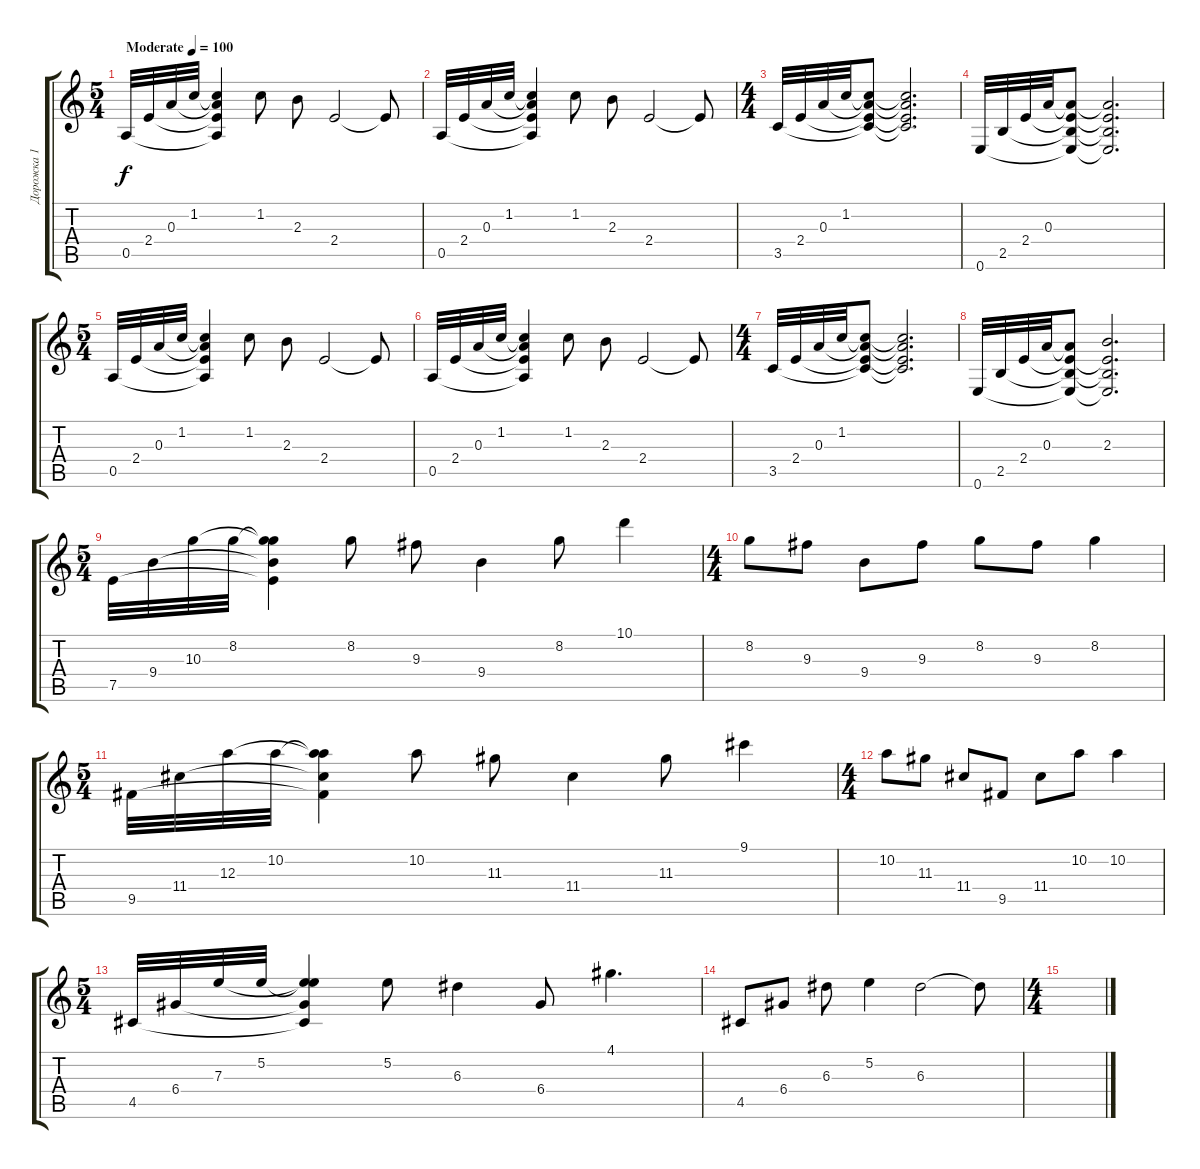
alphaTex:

\track ("Дорожка 1" "Дорожка 1") {instrument acousticguitarsteel}
\staff {score tabs}
\tuning (E4 B3 A3 D3 A2 E2) {hide}
\ts (5 4)
\tempo (100 "Moderate")
\clef g2
\ks c
0.5.32{dy f instrument acousticguitarsteel} 2.4.32 0.3.32 1.2.32 (1.2{t} 0.3{t} 2.4{t} 0.5{t}).4 1.2.8 2.3.8 2.4.2 2.4{t}.8 |
0.5.32 2.4.32 0.3.32 1.2.32 (1.2{t} 0.3{t} 2.4{t} 0.5{t}).4 1.2.8 2.3.8 2.4.2 2.4{t}.8 |
\ts (4 4)
3.5.32 2.4.32 0.3.32 1.2.32 (1.2{t} 0.3{t} 2.4{t} 3.5{t}).8 (1.2{t} 0.3{t} 2.4{t} 3.5{t}).2{d} |
0.6.32 2.5.32 2.4.32 0.3.32 (0.3{t} 2.4{t} 2.5{t} 0.6{t}).8 (0.3{t} 2.4{t} 2.5{t} 0.6{t}).2{d} |
\ts (5 4)
0.5.32 2.4.32 0.3.32 1.2.32 (1.2{t} 0.3{t} 2.4{t} 0.5{t}).4 1.2.8 2.3.8 2.4.2 2.4{t}.8 |
0.5.32 2.4.32 0.3.32 1.2.32 (1.2{t} 0.3{t} 2.4{t} 0.5{t}).4 1.2.8 2.3.8 2.4.2 2.4{t}.8 |
\ts (4 4)
3.5.32 2.4.32 0.3.32 1.2.32 (1.2{t} 0.3{t} 2.4{t} 3.5{t}).8 (1.2{t} 0.3{t} 2.4{t} 3.5{t}).2{d} |
0.6.32 2.5.32 2.4.32 0.3.32 (0.3{t} 2.4{t} 2.5{t} 0.6{t}).8 (2.3 2.4{t} 2.5{t} 0.6{t}).2{d} |
\ts (5 4)
7.5.32 9.4.32 10.3.32 8.2.32 (8.2{t} 10.3{t} 9.4{t} 7.5{t}).4 8.2.8 9.3.8 9.4.4 8.2.8 10.1.4 |
\ts (4 4)
8.2.8 9.3.8 9.4.8 9.3.8 8.2.8 9.3.8 8.2.4 |
\ts (5 4)
9.5.32 11.4.32 12.3.32 10.2.32 (10.2{t} 12.3{t} 11.4{t} 9.5{t}).4 10.2.8 11.3.8 11.4.4 11.3.8 9.1.4 |
\ts (4 4)
10.2.8 11.3.8 11.4.8 9.5.8 11.4.8 10.2.8 10.2.4 |
\ts (5 4)
4.5.32 6.4.32 7.3.32 5.2.32 (5.2{t} 7.3{t} 6.4{t} 4.5{t}).4 5.2.8 6.3.4 6.4.8 4.1.4{d} |
4.5.8 6.4.8 6.3.8 5.2.4 6.3.2 6.3{t}.8 |
\ts (4 4)
